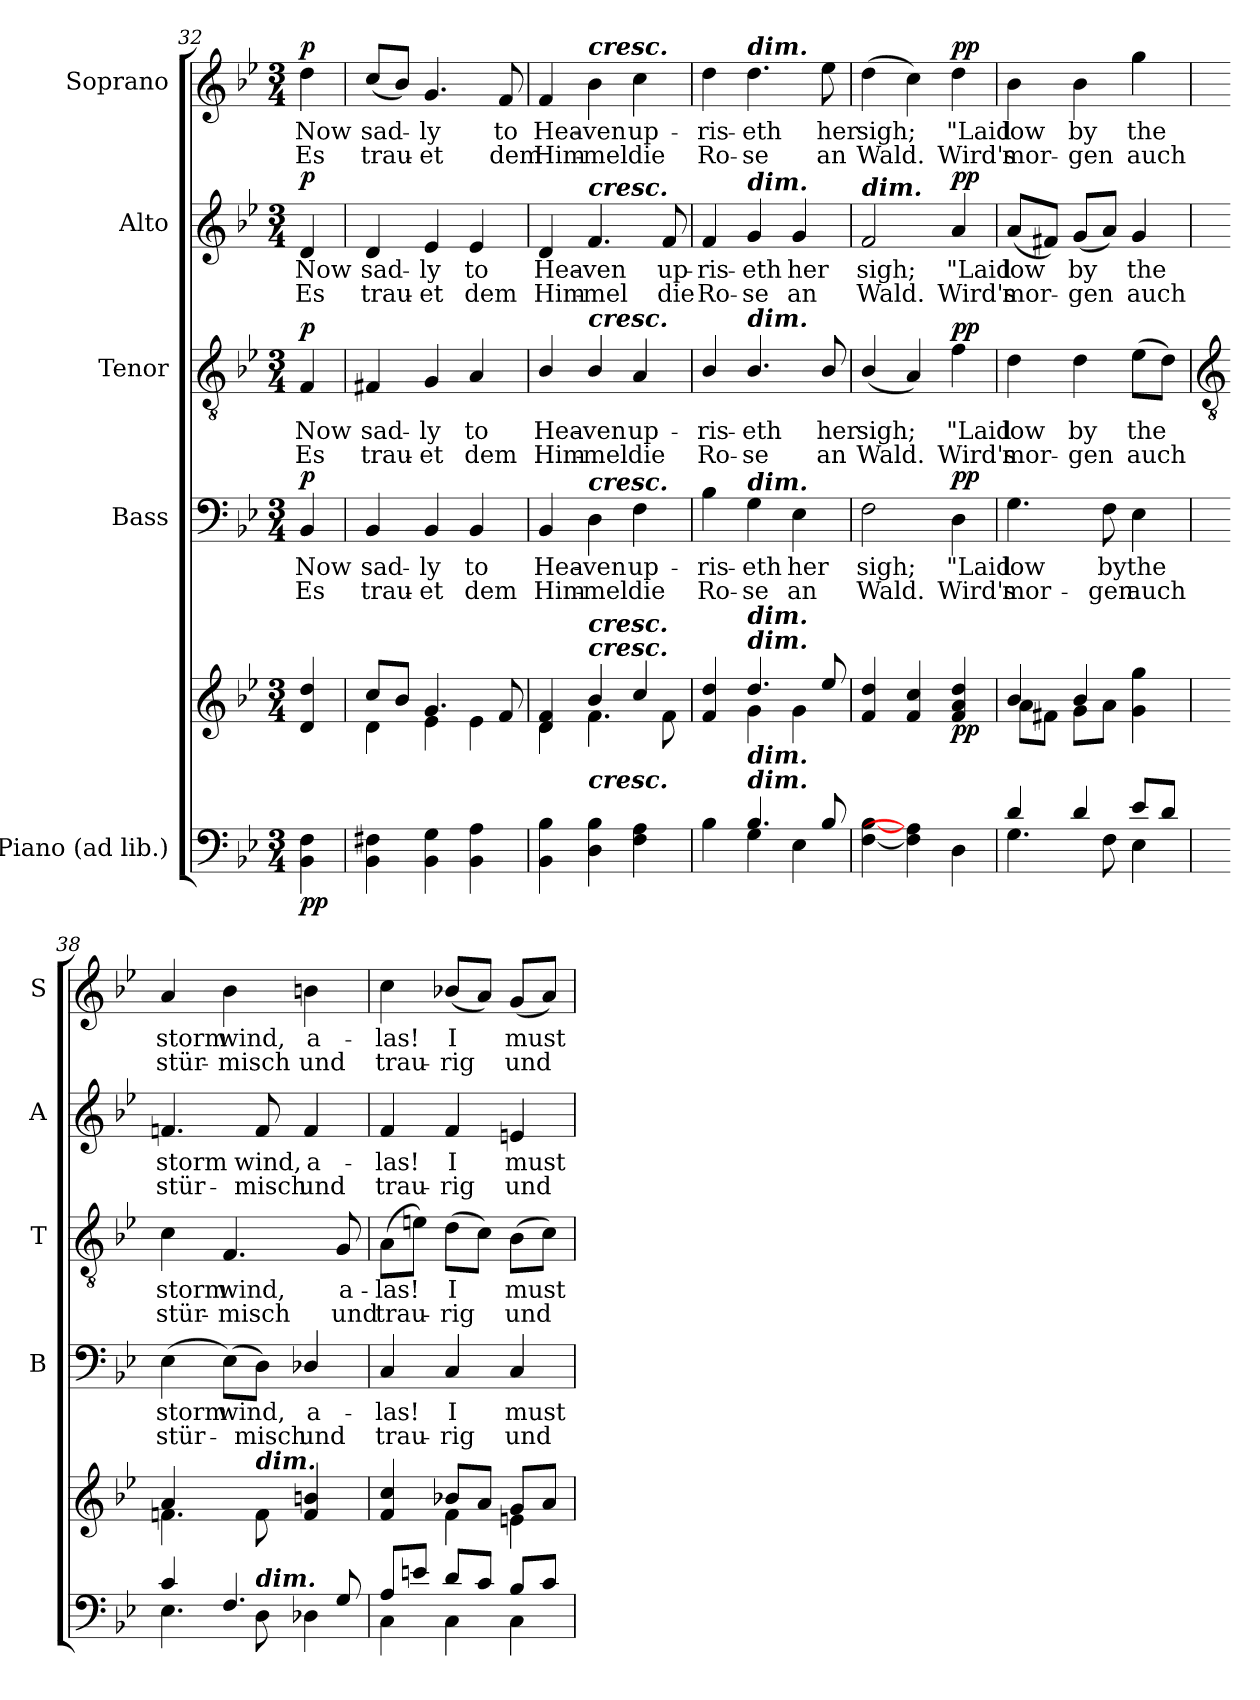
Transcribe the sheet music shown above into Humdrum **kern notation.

**kern	**kern	**dynam	**kern	**text	**text	**dynam	**kern	**text	**text	**dynam	**kern	**text	**text	**dynam	**kern	**text	**text	**dynam
*part5	*part5	*part5	*part4	*part4	*part4	*part4	*part3	*part3	*part3	*part3	*part2	*part2	*part2	*part2	*part1	*part1	*part1	*part1
*staff6	*staff5	*staff5/6	*staff4	*staff4	*staff4	*staff4	*staff3	*staff3	*staff3	*staff3	*staff2	*staff2	*staff2	*staff2	*staff1	*staff1	*staff1	*staff1
*I"Piano (ad lib.)	*	*	*I"Bass	*	*	*	*I"Tenor	*	*	*	*I"Alto	*	*	*	*I"Soprano	*	*	*
*	*	*	*I'B	*	*	*	*I'T	*	*	*	*I'A	*	*	*	*I'S	*	*	*
!!LO:LB:g=z
*clefF4	*clefG2	*	*clefF4	*	*	*	*clefGv2	*	*	*	*clefG2	*	*	*	*clefG2	*	*	*
*k[b-e-]	*k[b-e-]	*	*k[b-e-]	*	*	*	*k[b-e-]	*	*	*	*k[b-e-]	*	*	*	*k[b-e-]	*	*	*
*B-:	*B-:	*	*B-:	*	*	*	*B-:	*	*	*	*B-:	*	*	*	*B-:	*	*	*
*M3/4	*M3/4	*	*M3/4	*	*	*	*M3/4	*	*	*	*M3/4	*	*	*	*M3/4	*	*	*
=32	=32	=32	=32	=32	=32	=32	=32	=32	=32	=32	=32	=32	=32	=32	=32	=32	=32	=32
*^	*^	*	*	*	*	*	*	*	*	*	*	*	*	*	*	*	*	*
!	!	!	!	!LO:DY:b=2	!	!LO:LY:b	!LO:LY:b	!	!	!LO:LY:b	!LO:LY:b	!	!	!LO:LY:b	!LO:LY:b	!	!	!LO:LY:b	!LO:LY:b	!
!	!	!	!	!LO:DY:n=1:b	!	!	!	!LO:DY:b	!	!	!	!LO:DY:b	!	!	!	!LO:DY:b	!	!	!	!LO:DY:b
4ryy	4BB-\ 4F\	4d/ 4dd/	4ryy	p p	4BB-	Now	Es	p	4F	Now	Es	p	4d	Now	Es	p	4dd	Now	Es	p
=33	=33	=33	=33	=33	=33	=33	=33	=33	=33	=33	=33	=33	=33	=33	=33	=33	=33	=33	=33	=33
!	!	!	!	!	!	!LO:LY:b	!LO:LY:b	!	!	!LO:LY:b	!LO:LY:b	!	!	!LO:LY:b	!LO:LY:b	!	!	!LO:LY:b	!LO:LY:b	!
2.ryy	4BB-\ 4F#X\	8cc/L	4d\	.	4BB-	sad-	-trau-	.	4F#X	sad-	-trau-	.	4d	sad-	-trau-	.	(>8ccL	sad-	trau-	.
.	.	8b-/J	.	.	.	.	.	.	.	.	.	.	.	.	.	.	8b-/J)	.	.	.
!	!	!	!	!	!	!LO:LY:b	!LO:LY:b	!	!	!LO:LY:b	!LO:LY:b	!	!	!LO:LY:b	!LO:LY:b	!	!	!LO:LY:b	!LO:LY:b	!
.	4BB-\ 4G\	4.g/	4e-\	.	4BB-	-ly	et	.	4G	-ly	et	.	4e-	-ly	et	.	4.g	ly	et	.
!	!	!	!	!	!	!LO:LY:b	!LO:LY:b	!	!	!LO:LY:b	!LO:LY:b	!	!	!LO:LY:b	!LO:LY:b	!	!	!	!	!
.	4BB-\ 4A\	.	4e-\	.	4BB-	to	dem	.	4A	to	dem	.	4e-	to	dem	.	.	.	.	.
!	!	!	!	!	!	!	!	!	!	!	!	!	!	!	!	!	!	!LO:LY:b	!LO:LY:b	!
.	.	8f/	.	.	.	.	.	.	.	.	.	.	.	.	.	.	8f	to	dem	.
=34	=34	=34	=34	=34	=34	=34	=34	=34	=34	=34	=34	=34	=34	=34	=34	=34	=34	=34	=34	=34
!	!	!	!	!	!	!LO:LY:b	!LO:LY:b	!	!	!LO:LY:b	!LO:LY:b	!	!	!LO:LY:b	!LO:LY:b	!	!	!LO:LY:b	!LO:LY:b	!
2.ryy	4BB-\ 4B-\	4d/ 4f/	4d\	.	4BB-	Hea-	-Him-	.	4B-/	Hea-	-Him-	.	4d	Hea-	-Him-	.	4f	Hea-	-Him-	.
!	!	!	!	!	!	!	!	!	!	!	!	!	!	!	!	!	!LO:TX:a:Bi:t=cresc.	!	!	!
!	!	!	!	!	!	!	!	!	!	!	!	!	!LO:TX:a:Bi:t=cresc.	!	!	!	!	!	!	!
!	!	!	!	!	!	!	!	!	!LO:TX:a:Bi:t=cresc.	!	!	!	!	!	!	!	!	!	!	!
!	!	!	!	!	!LO:TX:a:Bi:t=cresc.	!	!	!	!	!	!	!	!	!	!	!	!	!	!	!
!	!	!LO:TX:a:Bi:t=cresc.	!	!	!	!	!	!	!	!	!	!	!	!	!	!	!	!	!	!
!	!	!LO:TX:a:Bi:t=cresc.	!	!	!	!	!	!	!	!	!	!	!	!	!	!	!	!	!	!
!	!LO:TX:a:Bi:t=cresc.	!	!	!	!	!	!	!	!	!	!	!	!	!	!	!	!	!	!	!
!	!	!	!	!	!	!LO:LY:b	!LO:LY:b	!	!	!LO:LY:b	!LO:LY:b	!	!	!LO:LY:b	!LO:LY:b	!	!	!LO:LY:b	!LO:LY:b	!
.	4D\ 4B-\	4b-/	4.f\	.	4D	-ven	mel	.	4B-/	-ven	mel	.	4.f	-ven	mel	.	4b-	-ven	mel	.
!	!	!	!	!	!	!LO:LY:b	!LO:LY:b	!	!	!LO:LY:b	!LO:LY:b	!	!	!	!	!	!	!LO:LY:b	!LO:LY:b	!
.	4F\ 4A\	4cc/	.	.	4F	up-	-die	.	4A	up-	-die	.	.	.	.	.	4cc	up-	-die	.
!	!	!	!	!	!	!	!	!	!	!	!	!	!	!LO:LY:b	!LO:LY:b	!	!	!	!	!
.	.	.	8f\	.	.	.	.	.	.	.	.	.	8f	up-	-die	.	.	.	.	.
=35	=35	=35	=35	=35	=35	=35	=35	=35	=35	=35	=35	=35	=35	=35	=35	=35	=35	=35	=35	=35
!	!	!	!	!	!	!LO:LY:b	!LO:LY:b	!	!	!LO:LY:b	!LO:LY:b	!	!	!LO:LY:b	!LO:LY:b	!	!	!LO:LY:b	!LO:LY:b	!
4ryy	4B-\	4f/ 4dd/	4ryy	.	4B-	ris-	-Ro-	.	4B-/	ris-	-Ro-	.	4f	ris-	-Ro-	.	4dd	ris-	-Ro-	.
!	!	!	!	!	!	!	!	!	!	!	!	!	!	!	!	!	!LO:TX:a:Bi:t=dim.	!	!	!
!	!	!	!	!	!	!	!	!	!	!	!	!	!LO:TX:a:Bi:t=dim.	!	!	!	!	!	!	!
!	!	!	!	!	!	!	!	!	!LO:TX:a:Bi:t=dim.	!	!	!	!	!	!	!	!	!	!	!
!	!	!	!	!	!LO:TX:a:Bi:t=dim.	!	!	!	!	!	!	!	!	!	!	!	!	!	!	!
!	!	!LO:TX:a:Bi:t=dim.	!	!	!	!	!	!	!	!	!	!	!	!	!	!	!	!	!	!
!	!	!LO:TX:a:Bi:t=dim.	!	!	!	!	!	!	!	!	!	!	!	!	!	!	!	!	!	!
!LO:TX:a:Bi:t=dim.	!	!	!	!	!	!	!	!	!	!	!	!	!	!	!	!	!	!	!	!
!LO:TX:a:Bi:t=dim.	!	!	!	!	!	!	!	!	!	!	!	!	!	!	!	!	!	!	!	!
!	!	!	!	!	!	!LO:LY:b	!LO:LY:b	!	!	!LO:LY:b	!LO:LY:b	!	!	!LO:LY:b	!LO:LY:b	!	!	!LO:LY:b	!LO:LY:b	!
4.B-/	4G\	4.dd/	4g\	.	4G	-eth	se	.	4.B-/	-eth	se	.	4g	-eth	se	.	4.dd	-eth	se	.
!	!	!	!	!	!	!LO:LY:b	!LO:LY:b	!	!	!	!	!	!	!LO:LY:b	!LO:LY:b	!	!	!	!	!
.	4E-\	.	4g\	.	4E-	her	an	.	.	.	.	.	4g	her	an	.	.	.	.	.
!	!	!	!	!	!	!	!	!	!	!LO:LY:b	!LO:LY:b	!	!	!	!	!	!	!LO:LY:b	!LO:LY:b	!
8B-/	.	8ee-/	.	.	.	.	.	.	8B-/	her	an	.	.	.	.	.	8ee-	her	an	.
=36	=36	=36	=36	=36	=36	=36	=36	=36	=36	=36	=36	=36	=36	=36	=36	=36	=36	=36	=36	=36
!	!	!	!	!	!	!	!	!	!	!	!	!	!LO:TX:a:Bi:t=dim.	!	!	!	!	!	!	!
!	!	!	!	!	!	!LO:LY:b	!LO:LY:b	!	!	!LO:LY:b	!LO:LY:b	!	!	!LO:LY:b	!LO:LY:b	!	!	!LO:LY:b	!LO:LY:b	!
2.ryy	[4F\ [4B-\	4f/ 4dd/	2.ryy	.	2F	sigh;	Wald.	.	(<4B-/	sigh;	Wald.	.	2f	sigh;	Wald.	.	(>4dd	sigh;	Wald.	.
.	4F\] 4A\]	4f/ 4cc/	.	.	.	.	.	.	4A)	.	.	.	.	.	.	.	4cc)	.	.	.
!	!	!	!	!LO:DY:b	!	!LO:LY:b	!LO:LY:b	!LO:DY:b	!	!LO:LY:b	!LO:LY:b	!LO:DY:b	!	!LO:LY:b	!LO:LY:b	!LO:DY:b	!	!LO:LY:b	!LO:LY:b	!LO:DY:b
.	4D\	4f/ 4a/ 4dd/	.	pp	4D	"Laid	Wird's	pp	4f	"Laid	Wird's	pp	4a	"Laid	Wird's	pp	4dd	"Laid	Wird's	pp
=37	=37	=37	=37	=37	=37	=37	=37	=37	=37	=37	=37	=37	=37	=37	=37	=37	=37	=37	=37	=37
!	!	!	!	!	!	!LO:LY:b	!LO:LY:b	!	!	!LO:LY:b	!LO:LY:b	!	!	!LO:LY:b	!LO:LY:b	!	!	!LO:LY:b	!LO:LY:b	!
4d/	4.G\	4b-/	8a\L	.	4.G	low	mor-	.	4d	low	mor-	.	(<8aL	low	mor-	.	4b-	low	mor-	.
.	.	.	8f#X\J	.	.	.	.	.	.	.	.	.	8f#XJ)	.	.	.	.	.	.	.
!	!	!	!	!	!	!	!	!	!	!LO:LY:b	!LO:LY:b	!	!	!LO:LY:b	!LO:LY:b	!	!	!LO:LY:b	!LO:LY:b	!
4d/	.	4b-/	8g\L	.	.	.	.	.	4d	-by	gen	.	(<8gL	by	gen	.	4b-	-by	gen	.
!	!	!	!	!	!	!LO:LY:b	!LO:LY:b	!	!	!	!	!	!	!	!	!	!	!	!	!
.	8F\	.	8a\J	.	8F	-by	gen	.	.	.	.	.	8aJ)	.	.	.	.	.	.	.
!	!	!	!	!	!	!LO:LY:b	!LO:LY:b	!	!	!LO:LY:b	!LO:LY:b	!	!	!LO:LY:b	!LO:LY:b	!	!	!LO:LY:b	!LO:LY:b	!
8e-/L	4E-\	4g\ 4gg\	4ryy	.	4E-	the	auch	.	(>8e-L	the	auch	.	4g	the	auch	.	4gg	the	auch	.
8d/J	.	.	.	.	.	.	.	.	8dJ)	.	.	.	.	.	.	.	.	.	.	.
!!LO:LB:g=z
=38	=38	=38	=38	=38	=38	=38	=38	=38	=38	=38	=38	=38	=38	=38	=38	=38	=38	=38	=38	=38
*	*	*	*	*	*	*	*	*	*clefGv2	*	*	*	*	*	*	*	*	*	*	*
!	!	!	!	!	!	!LO:LY:b	!LO:LY:b	!	!	!LO:LY:b	!LO:LY:b	!	!	!LO:LY:b	!LO:LY:b	!	!	!LO:LY:b	!LO:LY:b	!
4c/	4.E-\	4a/	4.fn\	.	(>4E-	storm	stür-	.	4c	storm	stür-	.	4.fn	storm	stür-	.	4a	storm	stür-	.
!	!	!	!	!	!	!LO:LY:b	!	!	!	!LO:LY:b	!LO:LY:b	!	!	!	!	!	!	!LO:LY:b	!LO:LY:b	!
4.F/	.	4ryy	.	.	(<8E-\L)	wind,	.	.	4.F	-wind,	misch	.	.	.	.	.	4b-	-wind,	misch	.
!	!	!	!LO:TX:a:Bi:t=dim.	!	!	!	!	!	!	!	!	!	!	!	!	!	!	!	!	!
!	!LO:TX:a:Bi:t=dim.	!	!	!	!	!	!	!	!	!	!	!	!	!	!	!	!	!	!	!
!	!	!	!	!	!	!	!LO:LY:b	!	!	!	!	!	!	!LO:LY:b	!LO:LY:b	!	!	!	!	!
.	8D\	.	8f\	.	8D\J)	.	misch	.	.	.	.	.	8f	-wind,	misch	.	.	.	.	.
!	!	!	!	!	!	!LO:LY:b	!LO:LY:b	!	!	!	!	!	!	!LO:LY:b	!LO:LY:b	!	!	!LO:LY:b	!LO:LY:b	!
.	4D-X\	4f/ 4bn/	4ryy	.	4D-X/	a-	-und	.	.	.	.	.	4f	a-	-und	.	4bn	a-	-und	.
!	!	!	!	!	!	!	!	!	!	!LO:LY:b	!LO:LY:b	!	!	!	!	!	!	!	!	!
8G/	.	.	.	.	.	.	.	.	8G	a-	-und	.	.	.	.	.	.	.	.	.
=39	=39	=39	=39	=39	=39	=39	=39	=39	=39	=39	=39	=39	=39	=39	=39	=39	=39	=39	=39	=39
!	!	!	!	!	!	!LO:LY:b	!LO:LY:b	!	!	!LO:LY:b	!LO:LY:b	!	!	!LO:LY:b	!LO:LY:b	!	!	!LO:LY:b	!LO:LY:b	!
8A/L	4C\	4f/ 4cc/	4ryy	.	4C	las!	trau-	.	(>8AL	las!	trau-	.	4f	las!	trau-	.	4cc	las!	trau-	.
8en/J	.	.	.	.	.	.	.	.	8enJ)	.	.	.	.	.	.	.	.	.	.	.
!	!	!	!	!	!	!LO:LY:b	!LO:LY:b	!	!	!LO:LY:b	!LO:LY:b	!	!	!LO:LY:b	!LO:LY:b	!	!	!LO:LY:b	!LO:LY:b	!
8d/L	4C\	8b-X/L	4f\	.	4C	-I	rig	.	(>8dL	I	rig	.	4f	-I	rig	.	(<8b-XL	-I	rig	.
8c/J	.	8a/J	.	.	.	.	.	.	8cJ)	.	.	.	.	.	.	.	8aJ)	.	.	.
!	!	!	!	!	!	!LO:LY:b	!LO:LY:b	!	!	!LO:LY:b	!LO:LY:b	!	!	!LO:LY:b	!LO:LY:b	!	!	!LO:LY:b	!LO:LY:b	!
8B-/L	4C\	8g/L	4en\	.	4C	must	und	.	(>8B-L	must	und	.	4en	must	und	.	(<8gL	must	und	.
8c/J	.	8a/J	.	.	.	.	.	.	8cJ)	.	.	.	.	.	.	.	8aJ)	.	.	.
*v	*v	*	*	*	*	*	*	*	*	*	*	*	*	*	*	*	*	*	*	*
*	*v	*v	*	*	*	*	*	*	*	*	*	*	*	*	*	*	*	*	*
=	=	=	=	=	=	=	=	=	=	=	=	=	=	=	=	=	=	=
*-	*-	*-	*-	*-	*-	*-	*-	*-	*-	*-	*-	*-	*-	*-	*-	*-	*-	*-
